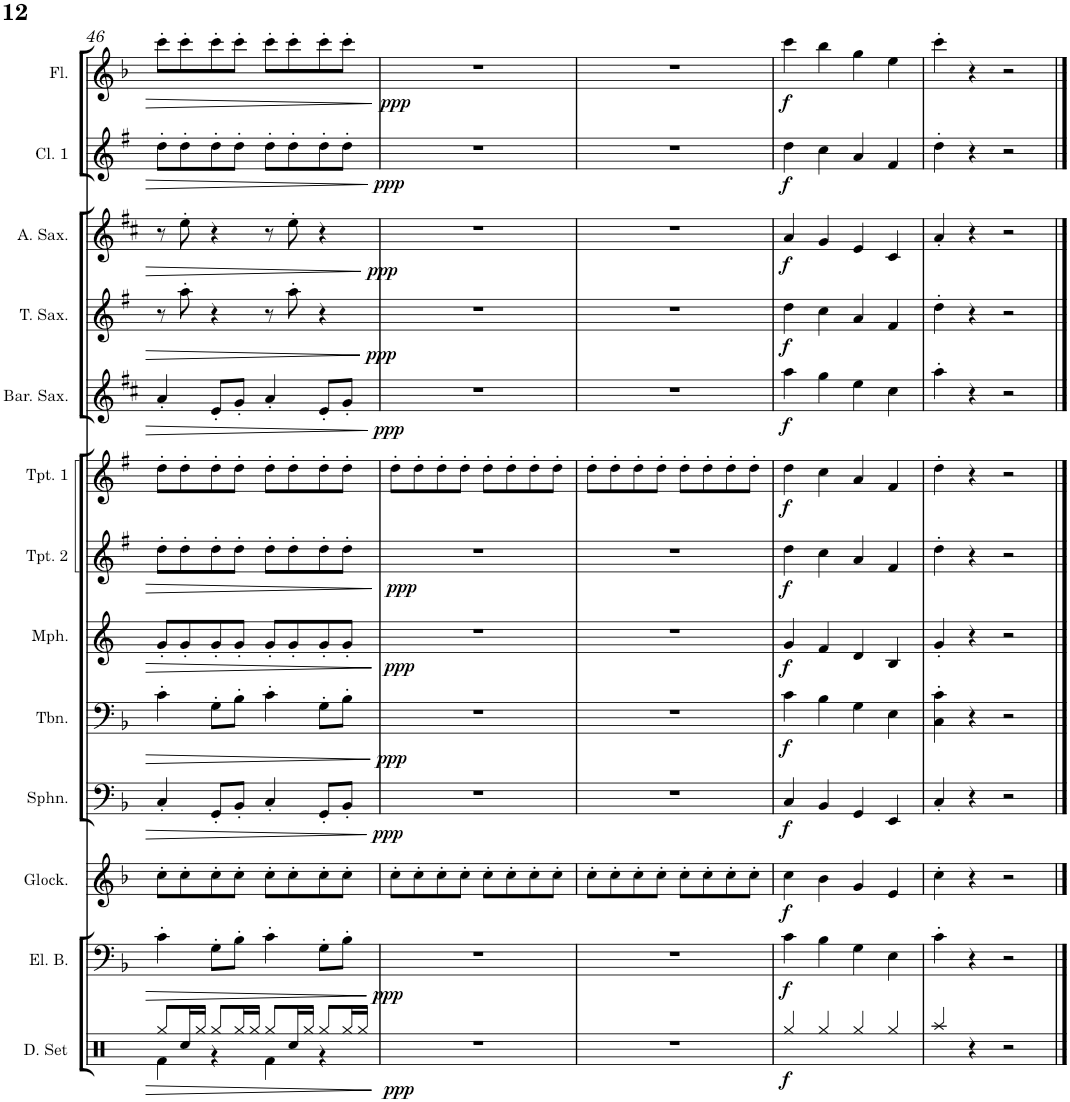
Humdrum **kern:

**kern	**dynam	**kern	**dynam	**kern	**dynam	**kern	**dynam	**kern	**dynam	**kern	**dynam	**kern	**dynam	**kern	**dynam	**kern	**dynam	**kern	**dynam	**kern	**dynam	**kern	**dynam	**kern	**dynam
*part13	*part13	*part12	*part12	*part11	*part11	*part10	*part10	*part9	*part9	*part8	*part8	*part7	*part7	*part6	*part6	*part5	*part5	*part4	*part4	*part3	*part3	*part2	*part2	*part1	*part1
*staff13	*staff13	*staff12	*staff12	*staff11	*staff11	*staff10	*staff10	*staff9	*staff9	*staff8	*staff8	*staff7	*staff7	*staff6	*staff6	*staff5	*staff5	*staff4	*staff4	*staff3	*staff3	*staff2	*staff2	*staff1	*staff1
*I"Drumset	*	*I"Electric Bass	*	*I"Glockenspiel	*	*I"Sousaphone	*	*I"Trombone	*	*I"Mellophone	*	*I"Trumpet 2	*	*I"Trumpet 1	*	*I"Baritone Sax	*	*I"Tenor Sax	*	*I"Alto Sax	*	*I"Clarinet 1	*	*I"Flute	*
*I'D. Set	*	*I'El. B.	*	*I'Glock.	*	*I'Sphn.	*	*I'Tbn.	*	*I'Mph.	*	*I'Tpt. 2	*	*I'Tpt. 1	*	*I'Bar. Sax.	*	*I'T. Sax.	*	*I'A. Sax.	*	*I'Cl. 1	*	*I'Fl.	*
!!LO:PB:g=z
*clefX	*	*clefF4	*	*clefG2	*	*clefF4	*	*clefF4	*	*clefG2	*	*clefG2	*	*clefG2	*	*clefG2	*	*clefG2	*	*clefG2	*	*clefG2	*	*clefG2	*
*	*	*Trd7c12	*	*Trd-14c-24	*	*	*	*	*	*Trd4c7	*	*Trd1c2	*	*Trd1c2	*	*Trd12c21	*	*Trd8c14	*	*Trd5c9	*	*Trd1c2	*	*	*
*k[]	*	*k[b-]	*	*k[b-]	*	*k[b-]	*	*k[b-]	*	*k[]	*	*k[f#]	*	*k[f#]	*	*k[f#c#]	*	*k[f#]	*	*k[f#c#]	*	*k[f#]	*	*k[b-]	*
*M4/4	*	*M4/4	*	*M4/4	*	*M4/4	*	*M4/4	*	*M4/4	*	*M4/4	*	*M4/4	*	*M4/4	*	*M4/4	*	*M4/4	*	*M4/4	*	*M4/4	*
=46	=46	=46	=46	=46	=46	=46	=46	=46	=46	=46	=46	=46	=46	=46	=46	=46	=46	=46	=46	=46	=46	=46	=46	=46	=46
*^	*	*	*	*	*	*	*	*	*	*	*	*	*	*	*	*	*	*	*	*	*	*	*	*	*
8Rgg/L	4Rf\	.	4c'\	.	8cc'\L	.	4C'/	.	4c'\	.	8g'/L	.	8dd'\L	.	8dd'\L	.	4a'/	.	8r	.	8r	.	8dd'\L	.	8ccc'\L	.
16Rcc/L	.	.	.	.	8cc'\	.	.	.	.	.	8g'/	.	8dd'\	.	8dd'\	.	.	.	8aa'\	.	8ee'\	.	8dd'\	.	8ccc'\	.
16Rgg/JJ	.	.	.	.	.	.	.	.	.	.	.	.	.	.	.	.	.	.	.	.	.	.	.	.	.	.
8Rgg/L	4r	.	8G'\L	.	8cc'\	.	8GG'/L	.	8G'\L	.	8g'/	.	8dd'\	.	8dd'\	.	8e'/L	.	4r	.	4r	.	8dd'\	.	8ccc'\	.
16Rgg/L	.	.	8B-'\J	.	8cc'\J	.	8BB-'/J	.	8B-'\J	.	8g'/J	.	8dd'\J	.	8dd'\J	.	8g'/J	.	.	.	.	.	8dd'\J	.	8ccc'\J	.
16Rgg/JJ	.	.	.	.	.	.	.	.	.	.	.	.	.	.	.	.	.	.	.	.	.	.	.	.	.	.
8Rgg/L	4Rf\	.	4c'\	.	8cc'\L	.	4C'/	.	4c'\	.	8g'/L	.	8dd'\L	.	8dd'\L	.	4a'/	.	8r	.	8r	.	8dd'\L	.	8ccc'\L	.
16Rcc/L	.	.	.	.	8cc'\	.	.	.	.	.	8g'/	.	8dd'\	.	8dd'\	.	.	.	8aa'\	.	8ee'\	.	8dd'\	.	8ccc'\	.
16Rgg/JJ	.	.	.	.	.	.	.	.	.	.	.	.	.	.	.	.	.	.	.	.	.	.	.	.	.	.
8Rgg/L	4r	.	8G'\L	.	8cc'\	.	8GG'/L	.	8G'\L	.	8g'/	.	8dd'\	.	8dd'\	.	8e'/L	.	4r	.	4r	.	8dd'\	.	8ccc'\	.
16Rgg/L	.	.	8B-'\J	.	8cc'\J	.	8BB-'/J	.	8B-'\J	.	8g'/J	.	8dd'\J	.	8dd'\J	.	8g'/J	.	.	.	.	.	8dd'\J	.	8ccc'\J	.
16Rgg/JJ	.	.	.	.	.	.	.	.	.	.	.	.	.	.	.	.	.	.	.	.	.	.	.	.	.	.
*v	*v	*	*	*	*	*	*	*	*	*	*	*	*	*	*	*	*	*	*	*	*	*	*	*	*	*
=47	=47	=47	=47	=47	=47	=47	=47	=47	=47	=47	=47	=47	=47	=47	=47	=47	=47	=47	=47	=47	=47	=47	=47	=47	=47
!	!LO:DY:b	!	!LO:DY:b	!	!	!	!LO:DY:b	!	!LO:DY:b	!	!LO:DY:b	!	!LO:DY:b	!	!	!	!LO:DY:b	!	!LO:DY:b	!	!LO:DY:b	!	!LO:DY:b	!	!LO:DY:b
1r	ppp	1r	ppp	8cc'\L	.	1r	ppp	1r	ppp	1r	ppp	1r	ppp	8dd'\L	.	1r	ppp	1r	ppp	1r	ppp	1r	ppp	1r	ppp
.	.	.	.	8cc'\	.	.	.	.	.	.	.	.	.	8dd'\	.	.	.	.	.	.	.	.	.	.	.
.	.	.	.	8cc'\	.	.	.	.	.	.	.	.	.	8dd'\	.	.	.	.	.	.	.	.	.	.	.
.	.	.	.	8cc'\J	.	.	.	.	.	.	.	.	.	8dd'\J	.	.	.	.	.	.	.	.	.	.	.
.	.	.	.	8cc'\L	.	.	.	.	.	.	.	.	.	8dd'\L	.	.	.	.	.	.	.	.	.	.	.
.	.	.	.	8cc'\	.	.	.	.	.	.	.	.	.	8dd'\	.	.	.	.	.	.	.	.	.	.	.
.	.	.	.	8cc'\	.	.	.	.	.	.	.	.	.	8dd'\	.	.	.	.	.	.	.	.	.	.	.
.	.	.	.	8cc'\J	.	.	.	.	.	.	.	.	.	8dd'\J	.	.	.	.	.	.	.	.	.	.	.
=48	=48	=48	=48	=48	=48	=48	=48	=48	=48	=48	=48	=48	=48	=48	=48	=48	=48	=48	=48	=48	=48	=48	=48	=48	=48
1r	.	1r	.	8cc'\L	.	1r	.	1r	.	1r	.	1r	.	8dd'\L	.	1r	.	1r	.	1r	.	1r	.	1r	.
.	.	.	.	8cc'\	.	.	.	.	.	.	.	.	.	8dd'\	.	.	.	.	.	.	.	.	.	.	.
.	.	.	.	8cc'\	.	.	.	.	.	.	.	.	.	8dd'\	.	.	.	.	.	.	.	.	.	.	.
.	.	.	.	8cc'\J	.	.	.	.	.	.	.	.	.	8dd'\J	.	.	.	.	.	.	.	.	.	.	.
.	.	.	.	8cc'\L	.	.	.	.	.	.	.	.	.	8dd'\L	.	.	.	.	.	.	.	.	.	.	.
.	.	.	.	8cc'\	.	.	.	.	.	.	.	.	.	8dd'\	.	.	.	.	.	.	.	.	.	.	.
.	.	.	.	8cc'\	.	.	.	.	.	.	.	.	.	8dd'\	.	.	.	.	.	.	.	.	.	.	.
.	.	.	.	8cc'\J	.	.	.	.	.	.	.	.	.	8dd'\J	.	.	.	.	.	.	.	.	.	.	.
=49	=49	=49	=49	=49	=49	=49	=49	=49	=49	=49	=49	=49	=49	=49	=49	=49	=49	=49	=49	=49	=49	=49	=49	=49	=49
!	!LO:DY:b	!	!LO:DY:b	!	!LO:DY:b	!	!LO:DY:b	!	!LO:DY:b	!	!LO:DY:b	!	!LO:DY:b	!	!LO:DY:b	!	!LO:DY:b	!	!LO:DY:b	!	!LO:DY:b	!	!LO:DY:b	!	!LO:DY:b
4Rgg/	f	4c\	f	4cc\	f	4C/	f	4c\	f	4g/	f	4dd\	f	4dd\	f	4aa\	f	4dd\	f	4a/	f	4dd\	f	4ccc\	f
4Rgg/	.	4B-\	.	4b-\	.	4BB-/	.	4B-\	.	4f/	.	4cc\	.	4cc\	.	4gg\	.	4cc\	.	4g/	.	4cc\	.	4bb-\	.
4Rgg/	.	4G\	.	4g/	.	4GG/	.	4G\	.	4d/	.	4a/	.	4a/	.	4ee\	.	4a/	.	4e/	.	4a/	.	4gg\	.
4Rgg/	.	4E\	.	4e/	.	4EE/	.	4E\	.	4B/	.	4f#/	.	4f#/	.	4cc#\	.	4f#/	.	4c#/	.	4f#/	.	4ee\	.
=50	=50	=50	=50	=50	=50	=50	=50	=50	=50	=50	=50	=50	=50	=50	=50	=50	=50	=50	=50	=50	=50	=50	=50	=50	=50
4Raa/	.	4c'\	.	4cc'\	.	4C'/	.	4C\' 4c\'	.	4g'/	.	4dd'\	.	4dd'\	.	4aa'\	.	4dd'\	.	4a'/	.	4dd'\	.	4ccc'\	.
4r	.	4r	.	4r	.	4r	.	4r	.	4r	.	4r	.	4r	.	4r	.	4r	.	4r	.	4r	.	4r	.
2r	.	2r	.	2r	.	2r	.	2r	.	2r	.	2r	.	2r	.	2r	.	2r	.	2r	.	2r	.	2r	.
==	==	==	==	==	==	==	==	==	==	==	==	==	==	==	==	==	==	==	==	==	==	==	==	==	==
*-	*-	*-	*-	*-	*-	*-	*-	*-	*-	*-	*-	*-	*-	*-	*-	*-	*-	*-	*-	*-	*-	*-	*-	*-	*-
